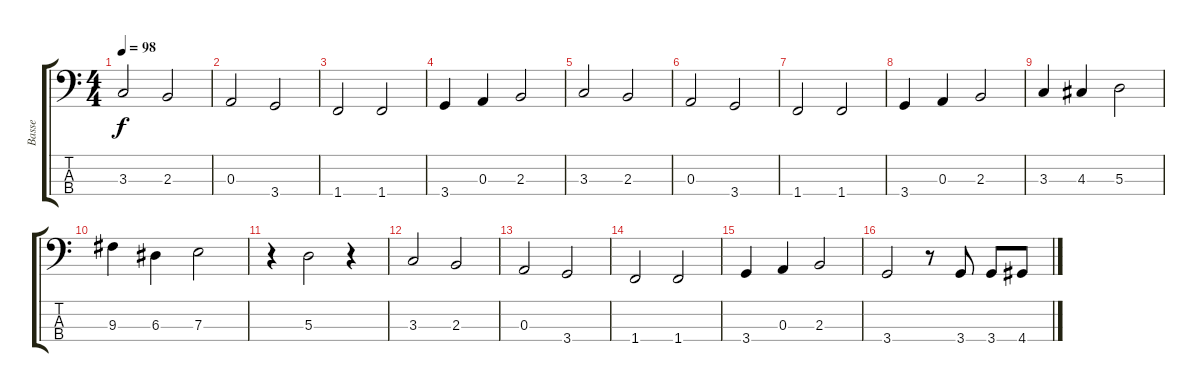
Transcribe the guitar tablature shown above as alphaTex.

\track ("Basse" "Basse") {instrument electricbassfinger}
\staff {score tabs}
\tuning (G2 D2 A1 E1) {hide}
\ts (4 4)
\tempo 98
\clef f4
\ks c
3.3.2{dy f instrument electricbassfinger} 2.3.2 |
0.3.2 3.4.2 |
1.4.2 1.4.2 |
3.4.4 0.3.4 2.3.2 |
3.3.2 2.3.2 |
0.3.2 3.4.2 |
1.4.2 1.4.2 |
3.4.4 0.3.4 2.3.2 |
3.3.4 4.3.4 5.3.2 |
9.3.4 6.3.4 7.3.2 |
r.4 5.3.2 r.4 |
3.3.2 2.3.2 |
0.3.2 3.4.2 |
1.4.2 1.4.2 |
3.4.4 0.3.4 2.3.2 |
3.4.2 r.8 3.4.8 3.4.8 4.4.8
